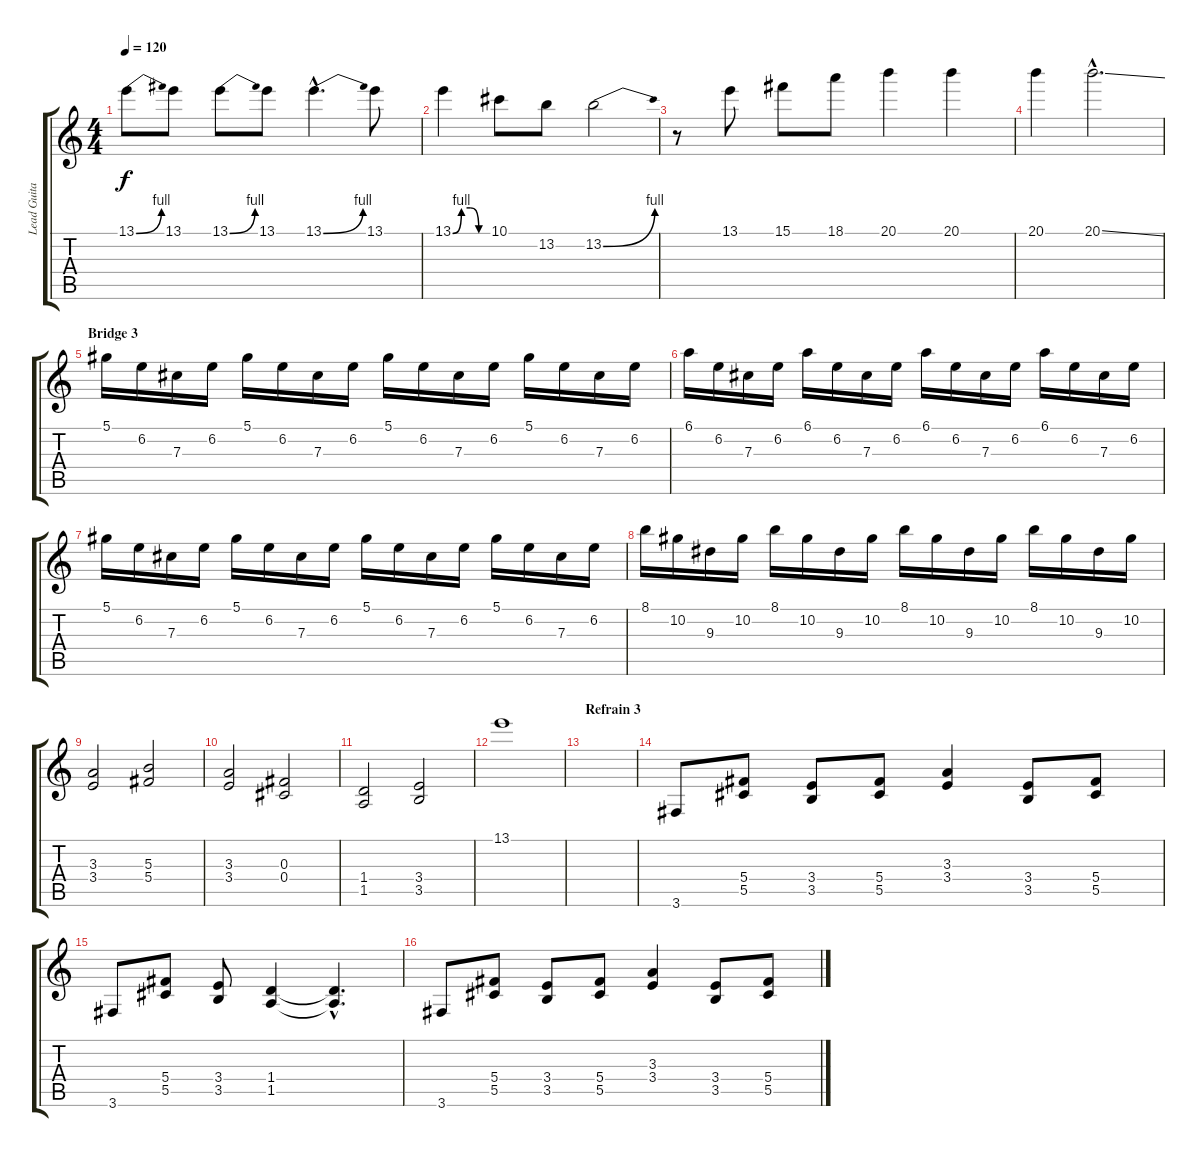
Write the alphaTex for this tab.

\track ("Lead Guitar" "Lead Guita") {instrument distortionguitar}
\staff {score tabs}
\tuning (Eb4 Bb3 Gb3 Db3 Ab2 Eb2) {hide}
\ts (4 4)
\tempo 120
\clef g2
\ks c
13.1{be (bend 0 0 60 4)}.8{dy f} 13.1.8 13.1{be (bend 0 0 60 4)}.8 13.1.8 13.1{be (bend 0 0 60 4) hac}.4{d} 13.1.8 |
13.1{be (custom 0 0 15 4 30 4 45 0 60 0)}.4 10.1.8 13.2.8 13.2{be (bend 0 0 60 4)}.2 |
r.8 13.1.8 15.1.8 18.1.8 20.1.4 20.1.4 |
20.1.4 20.1{ss hac}.2{d} |
\section ("" "Bridge 3")
5.1.16 6.2.16 7.3.16 6.2.16 5.1.16 6.2.16 7.3.16 6.2.16 5.1.16 6.2.16 7.3.16 6.2.16 5.1.16 6.2.16 7.3.16 6.2.16 |
6.1.16 6.2.16 7.3.16 6.2.16 6.1.16 6.2.16 7.3.16 6.2.16 6.1.16 6.2.16 7.3.16 6.2.16 6.1.16 6.2.16 7.3.16 6.2.16 |
5.1.16 6.2.16 7.3.16 6.2.16 5.1.16 6.2.16 7.3.16 6.2.16 5.1.16 6.2.16 7.3.16 6.2.16 5.1.16 6.2.16 7.3.16 6.2.16 |
8.1.16 10.2.16 9.3.16 10.2.16 8.1.16 10.2.16 9.3.16 10.2.16 8.1.16 10.2.16 9.3.16 10.2.16 8.1.16 10.2.16 9.3.16 10.2.16 |
(3.3 3.4).2 (5.3 5.4).2 |
(3.3 3.4).2 (0.3 0.4).2 |
(1.4 1.5).2 (3.4 3.5).2 |
13.1.1 |
\section ("" "Refrain 3")
|
3.6.8 (5.4 5.5).8 (3.4 3.5).8 (5.4 5.5).8 (3.3 3.4).4 (3.4 3.5).8 (5.4 5.5).8 |
3.6.8 (5.4 5.5).8 (3.4 3.5).8 (1.4 1.5).4 (1.4{hac t} 1.5{hac t}).4{d} |
3.6.8 (5.4 5.5).8 (3.4 3.5).8 (5.4 5.5).8 (3.3 3.4).4 (3.4 3.5).8 (5.4 5.5).8
